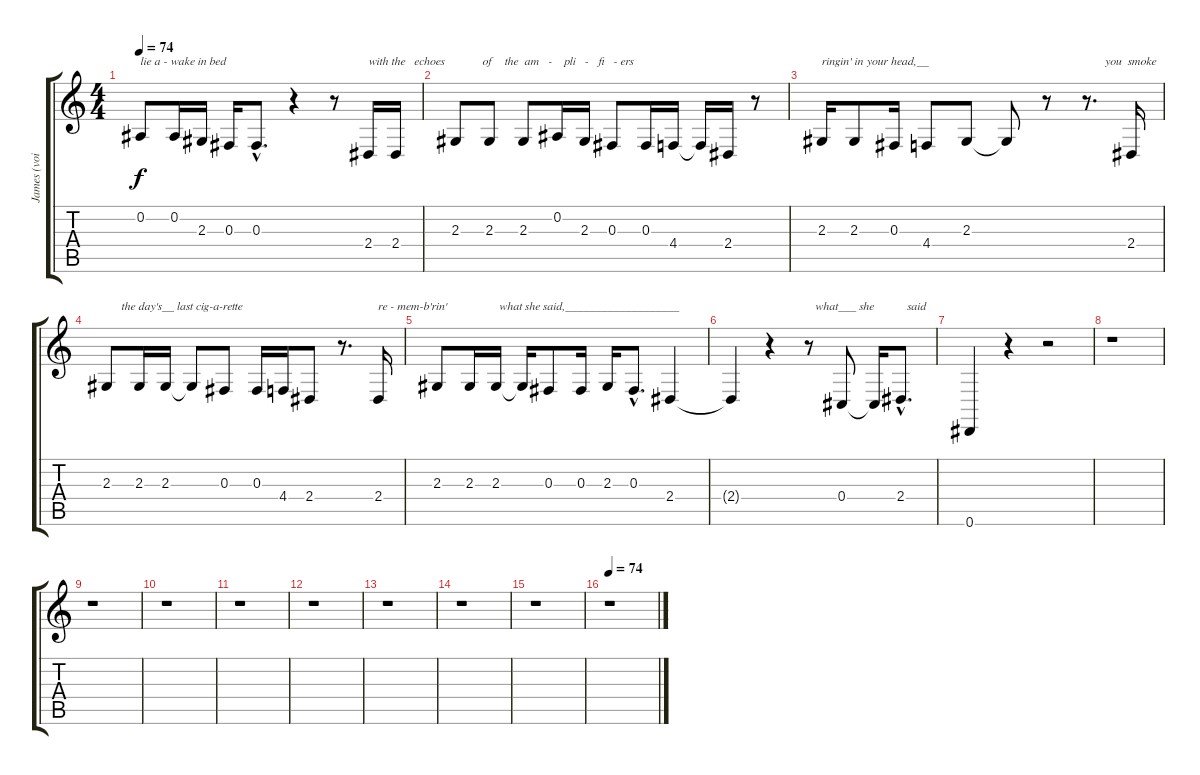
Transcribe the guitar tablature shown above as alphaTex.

\track ("James (voice)" "James (voi") {instrument cello}
\staff {score tabs}
\tuning (Eb4 Bb3 Gb3 Db3 Ab2 Eb2) {hide}
\ts (4 4)
\tempo 74
\clef g2
\ks c
0.2.8{txt "lie a - wake in bed" dy f} 0.2.16 2.3.16 0.3.16 0.3{hac}.8{d} r.4 r.8 2.4.16{txt "with the   echoes"} 2.4.16 |
2.3.8{txt "         of    the  am   -    pli   -   fi   - ers"} 2.3.8 2.3.8 0.2.16 2.3.16 0.3.8 0.3.16 4.4.16 4.4{t}.16 2.4.16 r.8 |
2.3.16{txt "ringin' in your head,__"} 2.3.8 0.3.16 4.4.8 2.3.8 2.3{t}.8 r.8 r.8{d txt "      you  smoke"} 2.4.16 |
2.3.8{txt "     the day's__ last cig-a-rette"} 2.3.16 2.3.16 2.3{t}.8 0.3.8 0.3.16 4.4.16 2.4.8 r.8{d} 2.4.16{txt "re - mem-b'rin'"} |
2.3.8 2.3.16 2.3.16{txt " what she said,___________________"} 2.3{t}.16 0.3.8 0.3.16 2.3.16 0.3{hac}.8{d} 2.4.4 |
2.4{t}.4 r.4 r.8{txt "  what___ she           said"} 0.4.8 0.4{t}.16 2.4{hac}.8{d} |
0.6.4 r.4 r.2 |
r.1 |
r.1 |
r.1 |
r.1 |
r.1 |
r.1 |
r.1 |
r.1 |
\tempo 74
r.1
